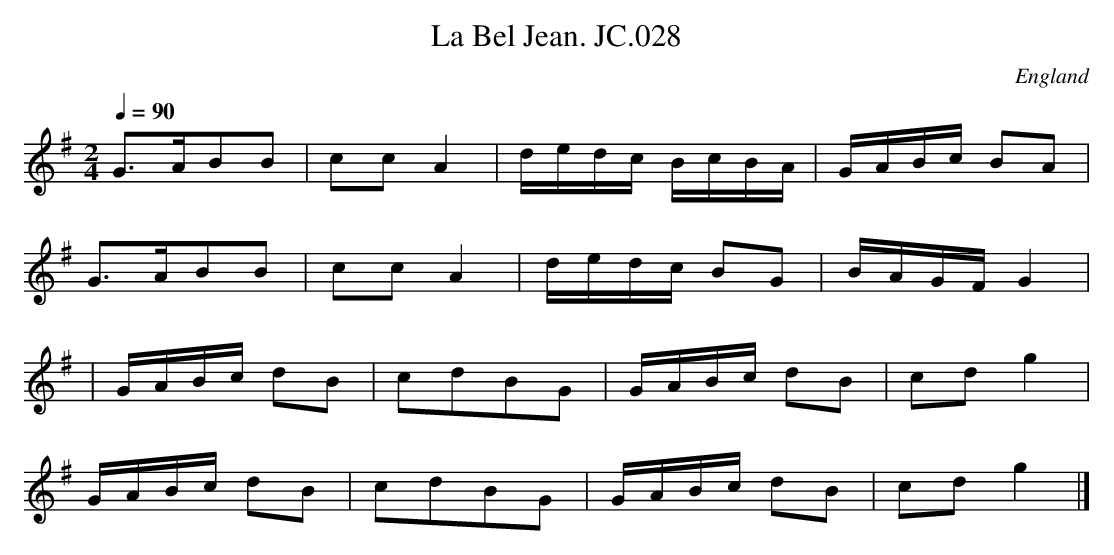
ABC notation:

X:1
T:La Bel Jean. JC.028
O:England
M:2/4
L:1/8
Q:1/4=90
K:G major
G>ABB|\
ccA2|d/e/d/c/ B/c/B/A/|G/A/B/c/ BA|!
G>ABB|ccA2|d/e/d/c/ BG|B/A/G/F/ G2|!
|G/A/B/c/ dB|cdBG|G/A/B/c/ dB|cdg2|!
G/A/B/c/ dB|cdBG|G/A/B/c/ dB|cdg2|]
